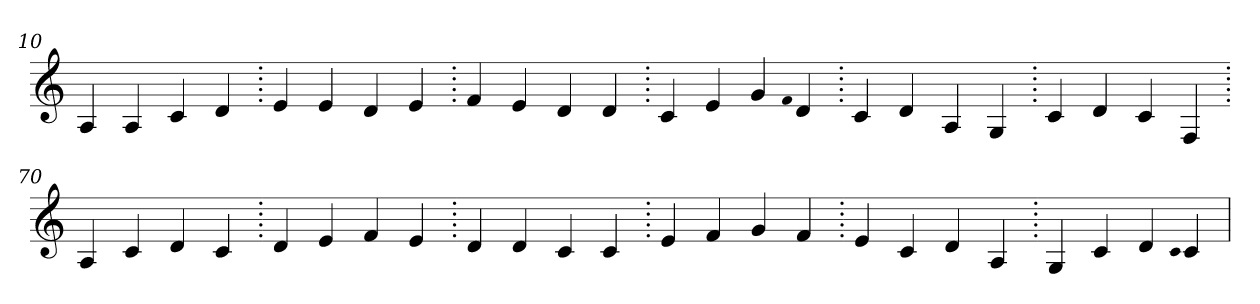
**kern
*part1
*staff1
*clefG2
=10.
4A
4A
4c
4d
=20.
4e
4e
4d
4e
=30.
4f
4e
4d
4d
=40.
4c
4e
4g
qqf
4d
=50.
4c
4d
4A
4G
=60.
4c
4d
4c
4F
=70.
4A
4c
4d
4c
=80.
4d
4e
4f
4e
=90.
4d
4d
4c
4c
=100.
4e
4f
4g
4f
=110.
4e
4c
4d
4A
=120.
4G
4c
4d
qqc
4c
=
*-
